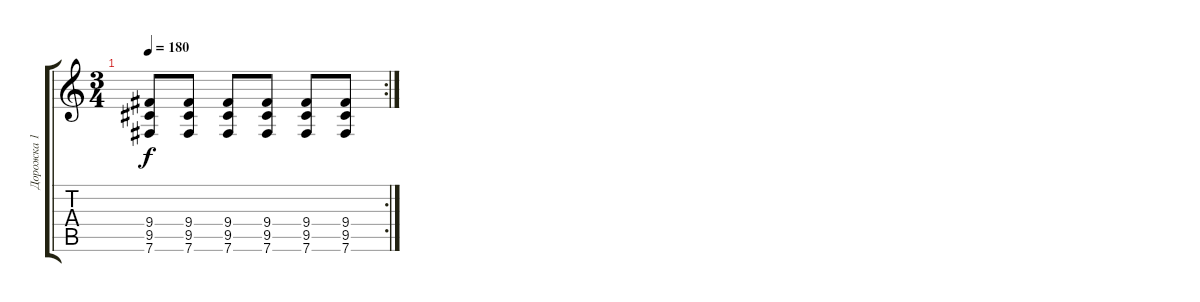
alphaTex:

\track ("Дорожка 1" "Дорожка 1") {instrument overdrivenguitar}
\staff {score tabs}
\tuning (B3 Gb3 D3 A2 E2 B1) {hide}
\rc 2
\ts (3 4)
\tempo 180
\clef g2
\ks c
(9.4 9.5 7.6).8{dy f} (9.4 9.5 7.6).8 (9.4 9.5 7.6).8 (9.4 9.5 7.6).8 (9.4 9.5 7.6).8 (9.4 9.5 7.6).8
